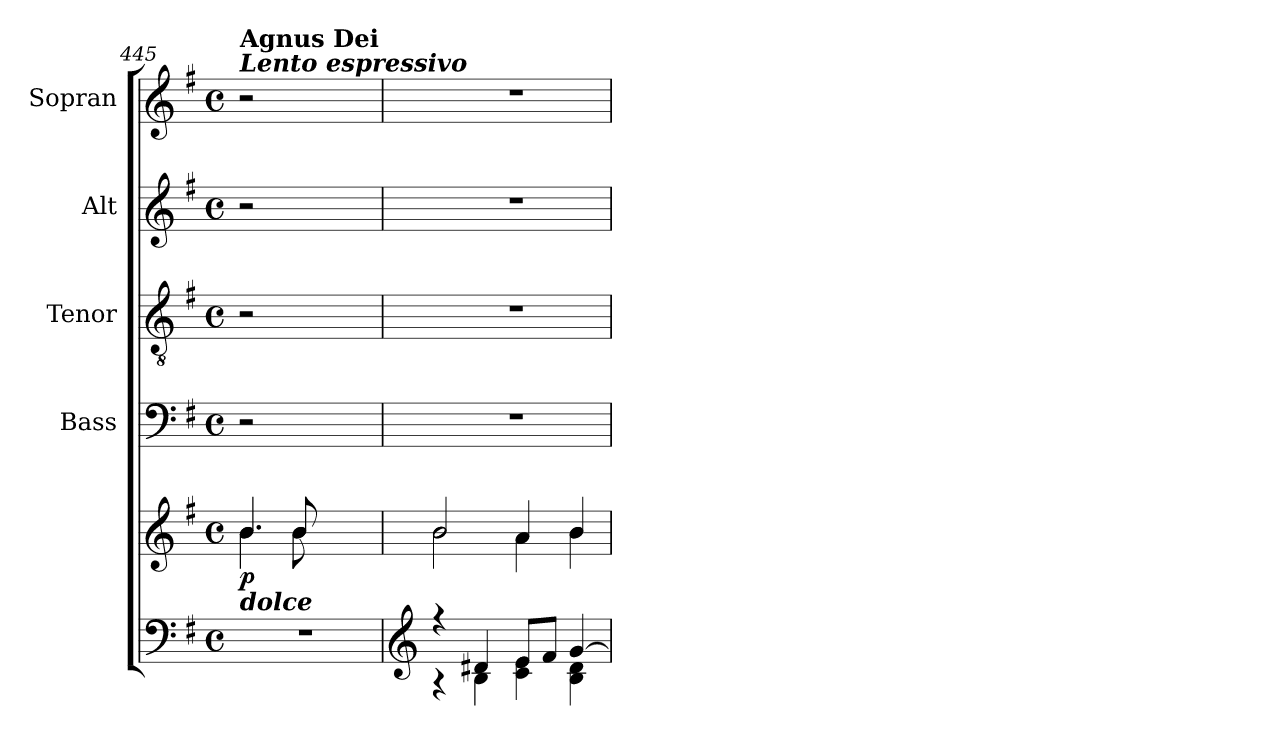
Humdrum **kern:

**kern	**kern	**dynam	**kern	**kern	**kern	**kern
*part5	*part5	*part5	*part4	*part3	*part2	*part1
*staff6	*staff5	*staff5/6	*staff4	*staff3	*staff2	*staff1
*	*	*	*I"Bass	*I"Tenor	*I"Alt	*I"Sopran
*	*	*	*I'B.	*I'T.	*I'A.	*I'S.
!!LO:PB:g=z
*clefF4	*clefG2	*	*clefF4	*clefGv2	*clefG2	*clefG2
*k[f#]	*k[f#]	*	*k[f#]	*k[f#]	*k[f#]	*k[f#]
*G:	*G:	*	*G:	*G:	*G:	*G:
*M4/4	*M4/4	*	*M4/4	*M4/4	*M4/4	*M4/4
*met(c)	*met(c)	*	*met(c)	*met(c)	*met(c)	*met(c)
=445	=445	=445	=445	=445	=445	=445
*	*^	*	*	*	*	*
!	!	!	!	!	!	!	!LO:TX:a:Bi:t=Lento espressivo
!	!	!	!	!	!	!	!LO:TX:a:B:t=Agnus Dei
!	!LO:TX:b:Bi:t=dolce	!	!	!	!	!	!
!	!	!	!LO:DY:b	!	!	!	!
1r	4.b/	4.b\	p	2r	2r	2r	2r
.	8b/	8b\	.	.	.	.	.
.	2ryy	2ryy	.	2ryy	2ryy	2ryy	2ryy
=446	=446	=446	=446	=446	=446	=446	=446
*clefG2	*	*	*	*	*	*	*
*^	*	*	*	*	*	*	*
4r	4r	2b/	2b\	.	1r	1r	1r	1r
4d#X/	4B\	.	.	.	.	.	.	.
8e/L	4c\ 4e\	4a/	4a\	.	.	.	.	.
8f#/J	.	.	.	.	.	.	.	.
[>4g/	4B\ 4d#\	4b/	4b\	.	.	.	.	.
*v	*v	*	*	*	*	*	*	*
*	*v	*v	*	*	*	*	*
=	=	=	=	=	=	=
*-	*-	*-	*-	*-	*-	*-
